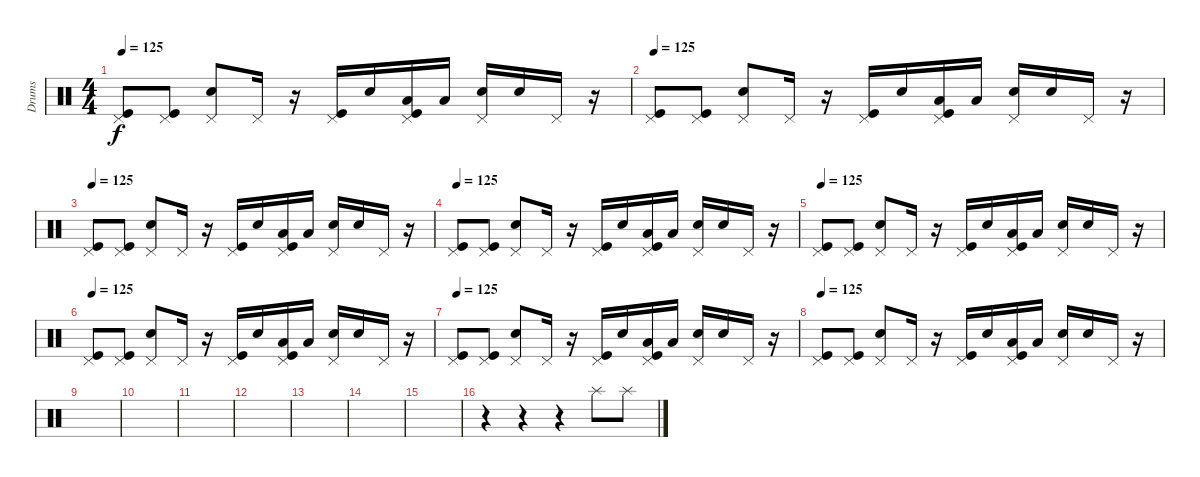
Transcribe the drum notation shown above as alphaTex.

\track ("Drums" "Drums") {instrument percussion}
\staff {score}
\articulation defaults
\ts (4 4)
\tempo 125
\clef neutral
\ks c
("Pedal Hi-Hat (hit)" "Kick (hit)").8{dy f volume 16} ("Pedal Hi-Hat (hit)" "Kick (hit)").8 ("Pedal Hi-Hat (hit)" "Snare (hit) 2").8 "Pedal Hi-Hat (hit)".16 r.16 ("Pedal Hi-Hat (hit)" "Kick (hit)").16 "Snare (hit) 2".16 ("Pedal Hi-Hat (hit)" "Low Tom (hit)" "Kick (hit)").16 "Low Tom (hit)".16 ("Pedal Hi-Hat (hit)" "Snare (hit) 2").16 "Snare (hit) 2".16 "Pedal Hi-Hat (hit)".16 r.16 |
\tempo 125
("Pedal Hi-Hat (hit)" "Kick (hit)").8{volume 16} ("Pedal Hi-Hat (hit)" "Kick (hit)").8 ("Pedal Hi-Hat (hit)" "Snare (hit) 2").8 "Pedal Hi-Hat (hit)".16 r.16 ("Pedal Hi-Hat (hit)" "Kick (hit)").16 "Snare (hit) 2".16 ("Pedal Hi-Hat (hit)" "Low Tom (hit)" "Kick (hit)").16 "Low Tom (hit)".16 ("Pedal Hi-Hat (hit)" "Snare (hit) 2").16 "Snare (hit) 2".16 "Pedal Hi-Hat (hit)".16 r.16 |
\tempo 125
("Pedal Hi-Hat (hit)" "Kick (hit)").8{volume 16} ("Pedal Hi-Hat (hit)" "Kick (hit)").8 ("Pedal Hi-Hat (hit)" "Snare (hit) 2").8 "Pedal Hi-Hat (hit)".16 r.16 ("Pedal Hi-Hat (hit)" "Kick (hit)").16 "Snare (hit) 2".16 ("Pedal Hi-Hat (hit)" "Low Tom (hit)" "Kick (hit)").16 "Low Tom (hit)".16 ("Pedal Hi-Hat (hit)" "Snare (hit) 2").16 "Snare (hit) 2".16 "Pedal Hi-Hat (hit)".16 r.16 |
\tempo 125
("Pedal Hi-Hat (hit)" "Kick (hit)").8{volume 16} ("Pedal Hi-Hat (hit)" "Kick (hit)").8 ("Pedal Hi-Hat (hit)" "Snare (hit) 2").8 "Pedal Hi-Hat (hit)".16 r.16 ("Pedal Hi-Hat (hit)" "Kick (hit)").16 "Snare (hit) 2".16 ("Pedal Hi-Hat (hit)" "Low Tom (hit)" "Kick (hit)").16 "Low Tom (hit)".16 ("Pedal Hi-Hat (hit)" "Snare (hit) 2").16 "Snare (hit) 2".16 "Pedal Hi-Hat (hit)".16 r.16 |
\tempo 125
("Pedal Hi-Hat (hit)" "Kick (hit)").8{volume 16} ("Pedal Hi-Hat (hit)" "Kick (hit)").8 ("Pedal Hi-Hat (hit)" "Snare (hit) 2").8 "Pedal Hi-Hat (hit)".16 r.16 ("Pedal Hi-Hat (hit)" "Kick (hit)").16 "Snare (hit) 2".16 ("Pedal Hi-Hat (hit)" "Low Tom (hit)" "Kick (hit)").16 "Low Tom (hit)".16 ("Pedal Hi-Hat (hit)" "Snare (hit) 2").16 "Snare (hit) 2".16 "Pedal Hi-Hat (hit)".16 r.16 |
\tempo 125
("Pedal Hi-Hat (hit)" "Kick (hit)").8{volume 16} ("Pedal Hi-Hat (hit)" "Kick (hit)").8 ("Pedal Hi-Hat (hit)" "Snare (hit) 2").8 "Pedal Hi-Hat (hit)".16 r.16 ("Pedal Hi-Hat (hit)" "Kick (hit)").16 "Snare (hit) 2".16 ("Pedal Hi-Hat (hit)" "Low Tom (hit)" "Kick (hit)").16 "Low Tom (hit)".16 ("Pedal Hi-Hat (hit)" "Snare (hit) 2").16 "Snare (hit) 2".16 "Pedal Hi-Hat (hit)".16 r.16 |
\tempo 125
("Pedal Hi-Hat (hit)" "Kick (hit)").8{volume 16} ("Pedal Hi-Hat (hit)" "Kick (hit)").8 ("Pedal Hi-Hat (hit)" "Snare (hit) 2").8 "Pedal Hi-Hat (hit)".16 r.16 ("Pedal Hi-Hat (hit)" "Kick (hit)").16 "Snare (hit) 2".16 ("Pedal Hi-Hat (hit)" "Low Tom (hit)" "Kick (hit)").16 "Low Tom (hit)".16 ("Pedal Hi-Hat (hit)" "Snare (hit) 2").16 "Snare (hit) 2".16 "Pedal Hi-Hat (hit)".16 r.16 |
\tempo 125
("Pedal Hi-Hat (hit)" "Kick (hit)").8{volume 16} ("Pedal Hi-Hat (hit)" "Kick (hit)").8 ("Pedal Hi-Hat (hit)" "Snare (hit) 2").8 "Pedal Hi-Hat (hit)".16 r.16 ("Pedal Hi-Hat (hit)" "Kick (hit)").16 "Snare (hit) 2".16 ("Pedal Hi-Hat (hit)" "Low Tom (hit)" "Kick (hit)").16 "Low Tom (hit)".16 ("Pedal Hi-Hat (hit)" "Snare (hit) 2").16 "Snare (hit) 2".16 "Pedal Hi-Hat (hit)".16 r.16 |
|
|
|
|
|
|
|
r.4 r.4 r.4 "Splash (hit)".8 "Splash (hit)".8
